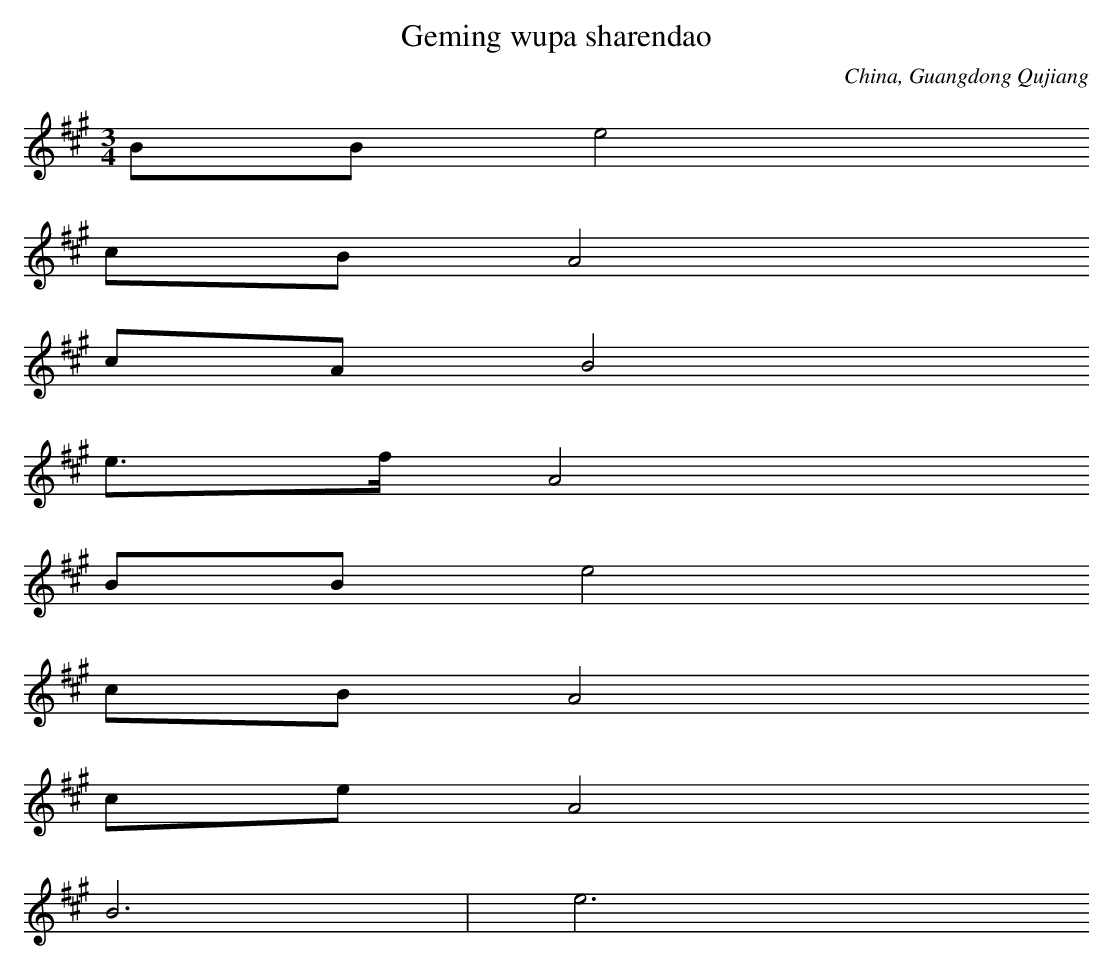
X:1
T: Geming wupa sharendao
O: China, Guangdong Qujiang
M: 3/4
L: 1/16
K: A
B2B2e8
c2B2A8
c2A2B8
e3fA8
B2B2e8
c2B2A8
c2e2A8
B12 | e12
